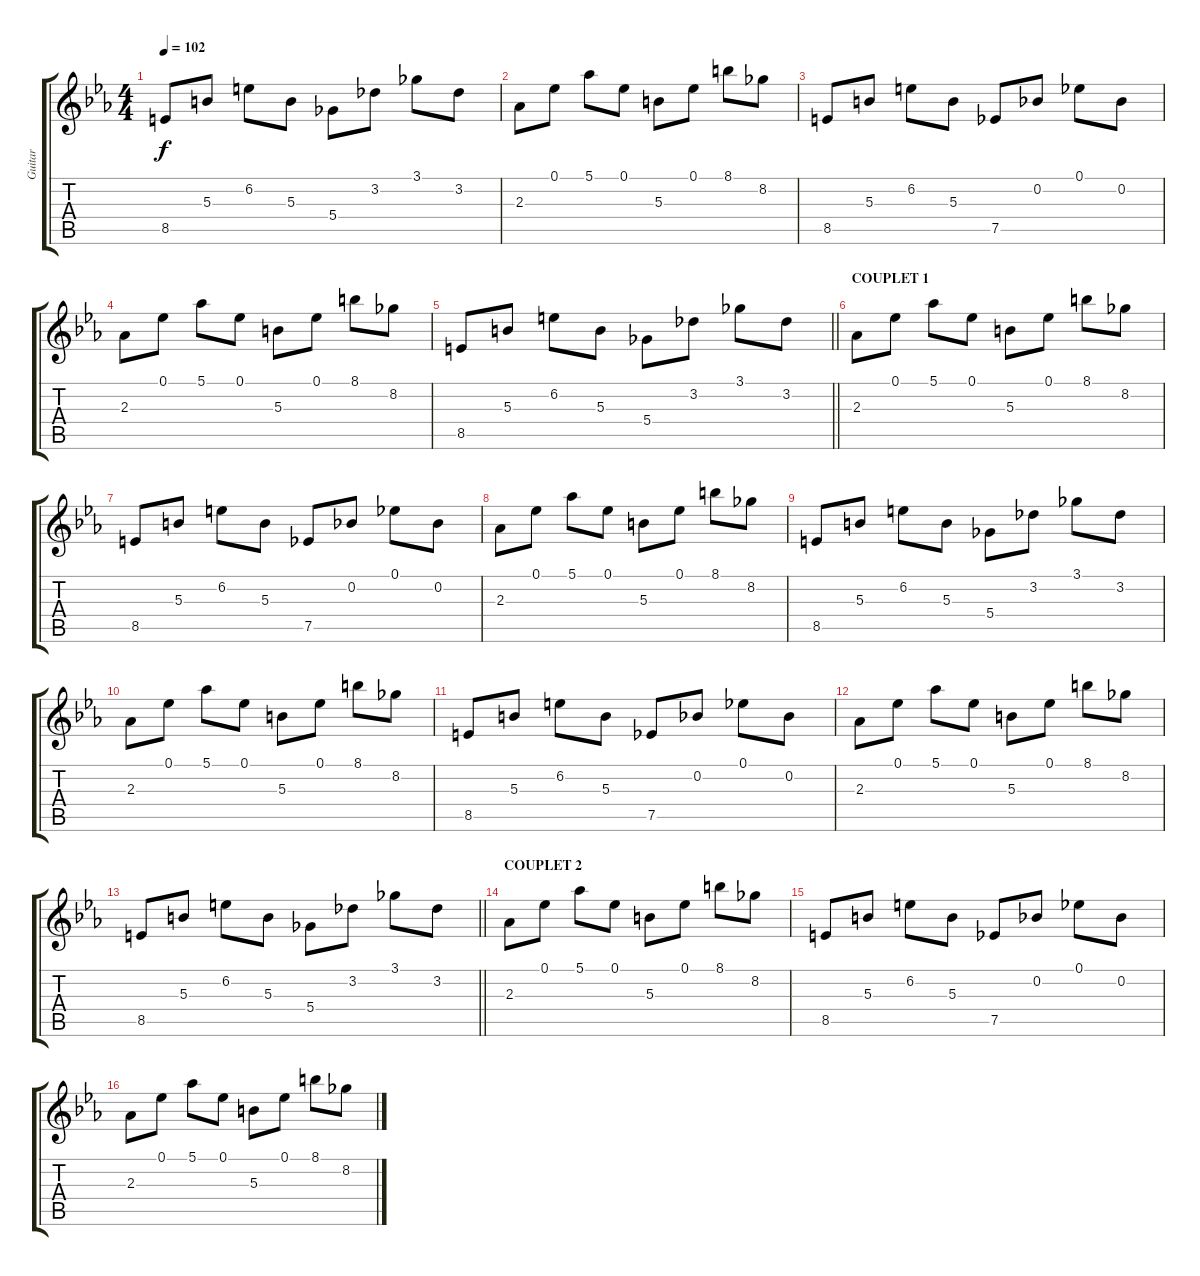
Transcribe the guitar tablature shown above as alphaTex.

\track ("Guitar" "Guitar") {instrument acousticguitarsteel}
\staff {score tabs}
\tuning (Eb4 Bb3 Gb3 Db3 Ab2 Eb2) {hide}
\ts (4 4)
\tempo 102
\clef g2
\ks eb
8.5.8{dy f} 5.3.8 6.2.8 5.3.8 5.4.8 3.2.8 3.1.8 3.2.8 |
2.3.8 0.1.8 5.1.8 0.1.8 5.3.8 0.1.8 8.1.8 8.2.8 |
8.5.8 5.3.8 6.2.8 5.3.8 7.5.8 0.2.8 0.1.8 0.2.8 |
2.3.8 0.1.8 5.1.8 0.1.8 5.3.8 0.1.8 8.1.8 8.2.8 |
\barLineRight lightlight
8.5.8 5.3.8 6.2.8 5.3.8 5.4.8 3.2.8 3.1.8 3.2.8 |
\section ("" "COUPLET 1")
2.3.8 0.1.8 5.1.8 0.1.8 5.3.8 0.1.8 8.1.8 8.2.8 |
8.5.8 5.3.8 6.2.8 5.3.8 7.5.8 0.2.8 0.1.8 0.2.8 |
2.3.8 0.1.8 5.1.8 0.1.8 5.3.8 0.1.8 8.1.8 8.2.8 |
8.5.8 5.3.8 6.2.8 5.3.8 5.4.8 3.2.8 3.1.8 3.2.8 |
2.3.8 0.1.8 5.1.8 0.1.8 5.3.8 0.1.8 8.1.8 8.2.8 |
8.5.8 5.3.8 6.2.8 5.3.8 7.5.8 0.2.8 0.1.8 0.2.8 |
2.3.8 0.1.8 5.1.8 0.1.8 5.3.8 0.1.8 8.1.8 8.2.8 |
\barLineRight lightlight
8.5.8 5.3.8 6.2.8 5.3.8 5.4.8 3.2.8 3.1.8 3.2.8 |
\section ("" "COUPLET 2")
2.3.8 0.1.8 5.1.8 0.1.8 5.3.8 0.1.8 8.1.8 8.2.8 |
8.5.8 5.3.8 6.2.8 5.3.8 7.5.8 0.2.8 0.1.8 0.2.8 |
2.3.8 0.1.8 5.1.8 0.1.8 5.3.8 0.1.8 8.1.8 8.2.8
